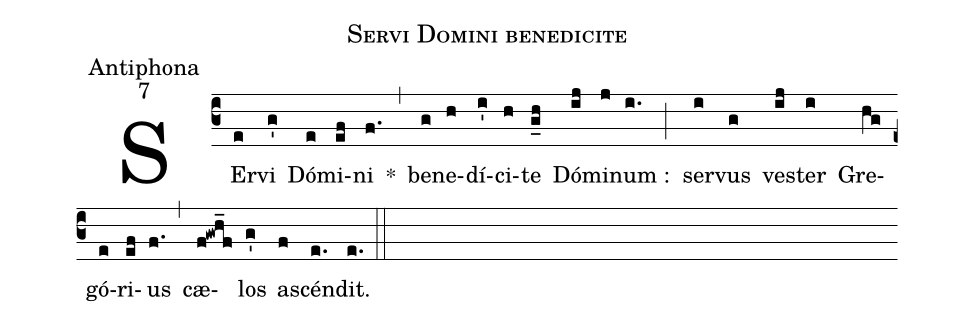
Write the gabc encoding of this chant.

name:Servi Domini benedicite;
office-part:Antiphona;
mode:7;
%%
(c3)SEr(e)vi(g') Dó(e)mi(ef)ni(f.) *(,) be(g)ne(h)dí(i')ci(h)te(g_h) Dó(ij)mi(j)num :(i.) (;) ser(i)vus(g) ves(ij)ter(i) Gre(hg)gó(e)ri(ef)us(f.) (,) cæ(f!gwh_f)los(g') a(f)scén(e.)dit.(e.) (::)
